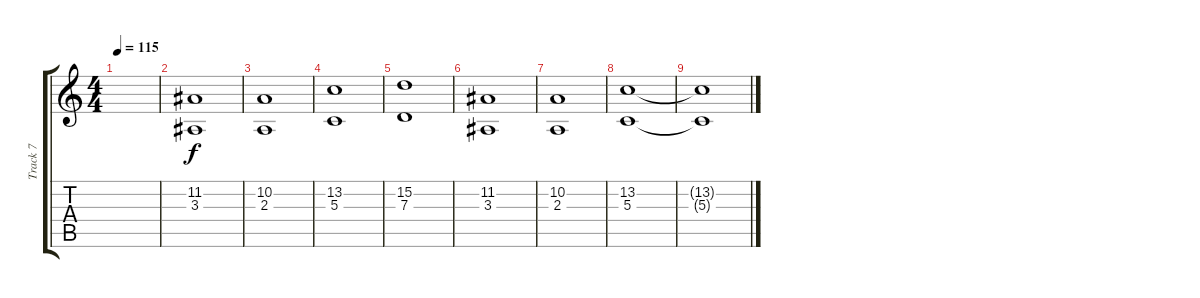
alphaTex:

\track ("Track 7" "Track 7") {instrument choiraahs}
\staff {score tabs}
\tuning (E4 B3 G3 D3 A2 E2) {hide}
\ts (4 4)
\tempo 115
\clef g2
\ks c
|
(11.2 3.3).1 |
(10.2 2.3).1{volume 8} |
(13.2 5.3).1{volume 13} |
(15.2 7.3).1{volume 0} |
(11.2 3.3).1{volume 13} |
(10.2 2.3).1{volume 8} |
(13.2 5.3).1{volume 13} |
(13.2{t} 5.3{t}).1{volume 0}
